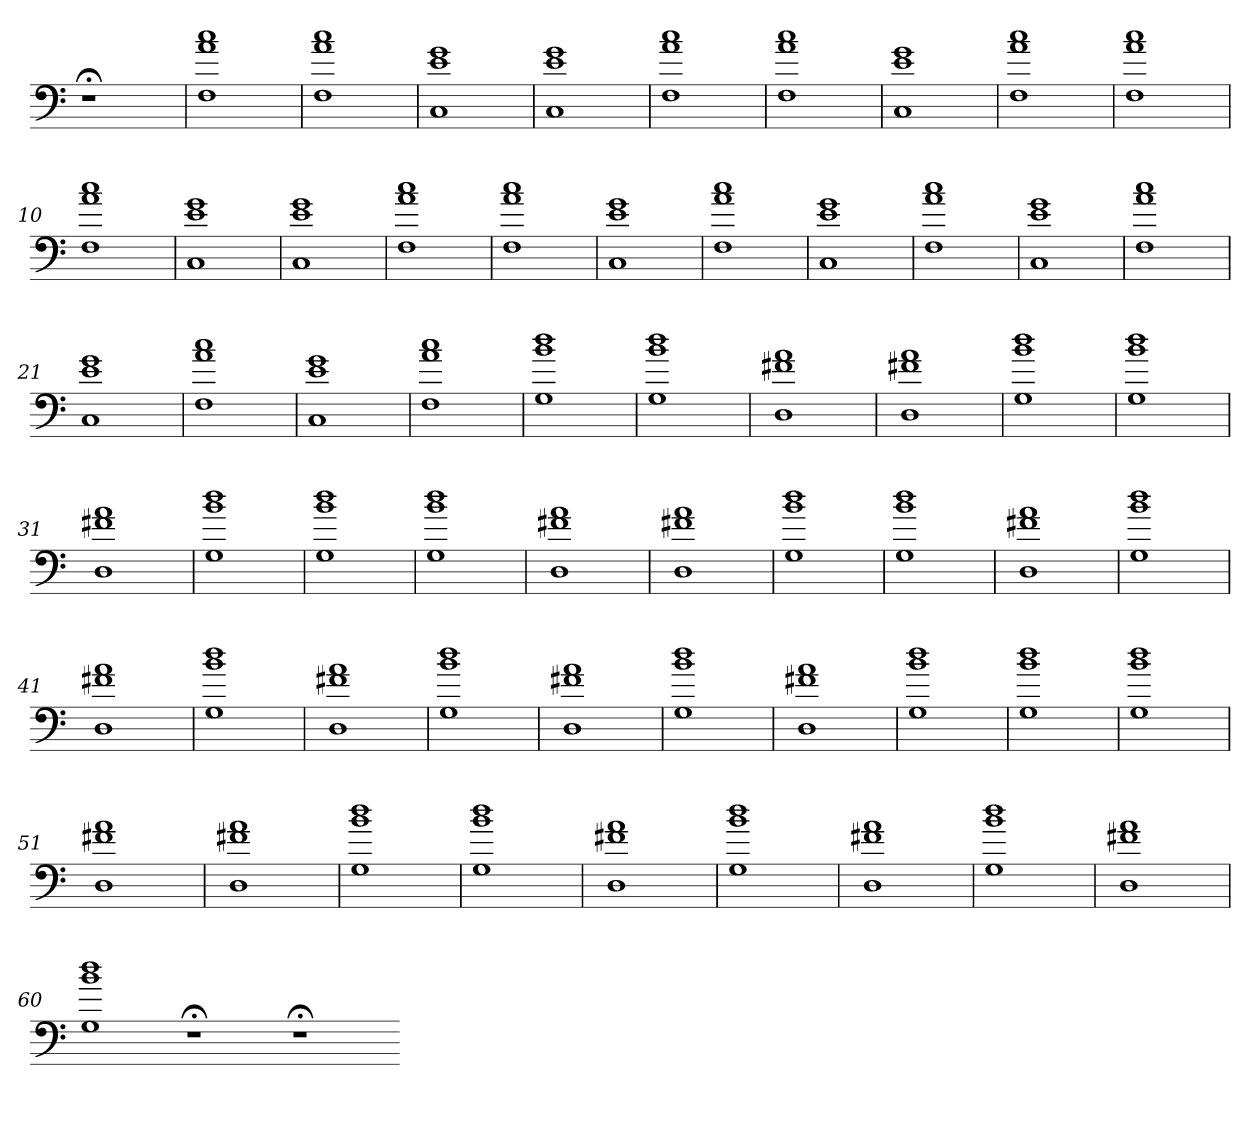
**kern
*part1
*staff1
=
1r;<
=1
1F 1a 1cc
=2
1F 1a 1cc
=3
1C 1e 1g
=4
1C 1e 1g
=5
1F 1a 1cc
=6
1F 1a 1cc
=7
1C 1e 1g
=8
1F 1a 1cc
=9
1F 1a 1cc
=10
1F 1a 1cc
=11
1C 1e 1g
=12
1C 1e 1g
=13
1F 1a 1cc
=14
1F 1a 1cc
=15
1C 1e 1g
=16
1F 1a 1cc
=17
1C 1e 1g
=18
1F 1a 1cc
=19
1C 1e 1g
=20
1F 1a 1cc
=21
1C 1e 1g
=22
1F 1a 1cc
=23
1C 1e 1g
=24
1F 1a 1cc
=25
1G 1b 1dd
=26
1G 1b 1dd
=27
1D 1f#X 1a
=28
1D 1f#X 1a
=29
1G 1b 1dd
=30
1G 1b 1dd
=31
1D 1f#X 1a
=32
1G 1b 1dd
=33
1G 1b 1dd
=34
1G 1b 1dd
=35
1D 1f#X 1a
=36
1D 1f#X 1a
=37
1G 1b 1dd
=38
1G 1b 1dd
=39
1D 1f#X 1a
=40
1G 1b 1dd
=41
1D 1f#X 1a
=42
1G 1b 1dd
=43
1D 1f#X 1a
=44
1G 1b 1dd
=45
1D 1f#X 1a
=46
1G 1b 1dd
=47
1D 1f#X 1a
=48
1G 1b 1dd
=49
1G 1b 1dd
=50
1G 1b 1dd
=51
1D 1f#X 1a
=52
1D 1f#X 1a
=53
1G 1b 1dd
=54
1G 1b 1dd
=55
1D 1f#X 1a
=56
1G 1b 1dd
=57
1D 1f#X 1a
=58
1G 1b 1dd
=59
1D 1f#X 1a
=60
1G 1b 1dd
1r;<
1r;<
=-
*-
